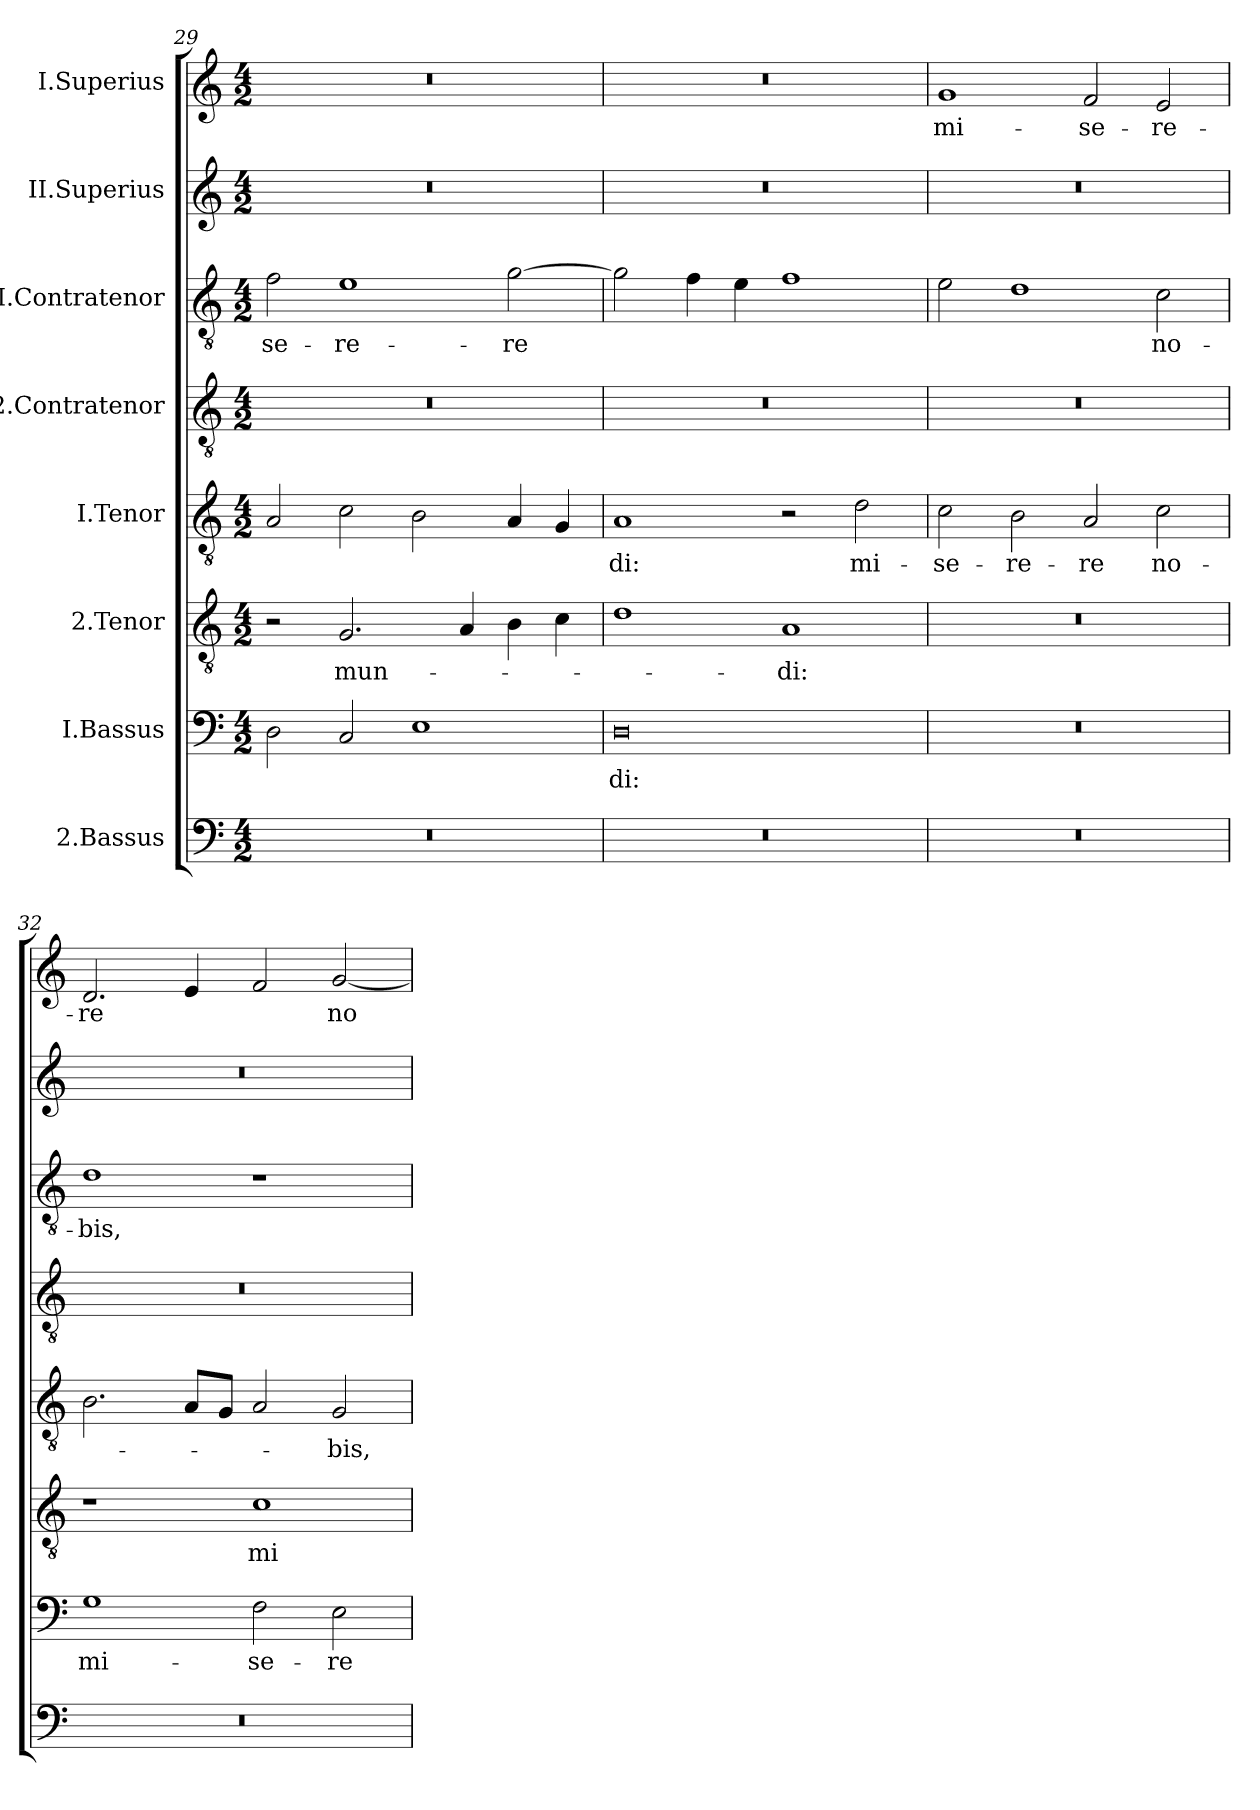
**kern	**kern	**text	**kern	**text	**kern	**text	**kern	**kern	**text	**kern	**kern	**text
*part8	*part7	*part7	*part6	*part6	*part5	*part5	*part4	*part3	*part3	*part2	*part1	*part1
*staff8	*staff7	*staff7	*staff6	*staff6	*staff5	*staff5	*staff4	*staff3	*staff3	*staff2	*staff1	*staff1
*I"2.Bassus	*I"I.Bassus	*	*I"2.Tenor	*	*I"I.Tenor	*	*I"2.Contratenor	*I"I.Contratenor	*	*I"II.Superius	*I"I.Superius	*
*clefF4	*clefF4	*	*clefGv2	*	*clefGv2	*	*clefGv2	*clefGv2	*	*clefG2	*clefG2	*
*k[]	*k[]	*	*k[]	*	*k[]	*	*k[]	*k[]	*	*k[]	*k[]	*
*M4/2	*M4/2	*	*M4/2	*	*M4/2	*	*M4/2	*M4/2	*	*M4/2	*M4/2	*
=29	=29	=29	=29	=29	=29	=29	=29	=29	=29	=29	=29	=29
0r	2D\	.	2r	.	2A/	.	0r	2f\	-se-	0r	0r	.
.	2C/	.	2.G/	mun-	2c\	.	.	1e\	-re-	.	.	.
.	1E\	.	.	.	2B\	.	.	.	.	.	.	.
.	.	.	4A/	.	.	.	.	.	.	.	.	.
.	.	.	4B\	.	4A/	.	.	[2g\	-re	.	.	.
.	.	.	4c\	.	4G/	.	.	.	.	.	.	.
=30	=30	=30	=30	=30	=30	=30	=30	=30	=30	=30	=30	=30
0r	0D\	-di:	1d\	.	1A/	-di:	0r	2g\]	.	0r	0r	.
.	.	.	.	.	.	.	.	4f\	.	.	.	.
.	.	.	.	.	.	.	.	4e\	.	.	.	.
.	.	.	1A/	-di:	2r	.	.	1f\	.	.	.	.
.	.	.	.	.	2d\	mi-	.	.	.	.	.	.
=31	=31	=31	=31	=31	=31	=31	=31	=31	=31	=31	=31	=31
0r	0r	.	0r	.	2c\	-se-	0r	2e\	.	0r	1g/	mi-
.	.	.	.	.	2B\	-re-	.	1d\	.	.	.	.
.	.	.	.	.	2A/	-re	.	.	.	.	2f/	-se-
.	.	.	.	.	2c\	no-	.	2c\	no-	.	2e/	-re-
=32	=32	=32	=32	=32	=32	=32	=32	=32	=32	=32	=32	=32
0r	1G\	mi-	1r	.	2.B\	.	0r	1d\	-bis,	0r	2.d/	-re
.	.	.	.	.	8A/L	.	.	.	.	.	4e/	.
.	.	.	.	.	8G/J	.	.	.	.	.	.	.
.	2F\	-se-	1c\	mi-	2A/	.	.	1r	.	.	2f/	.
.	2E\	-re-	.	.	2G/	-bis,	.	.	.	.	[2g/	no-
=	=	=	=	=	=	=	=	=	=	=	=	=
*-	*-	*-	*-	*-	*-	*-	*-	*-	*-	*-	*-	*-
